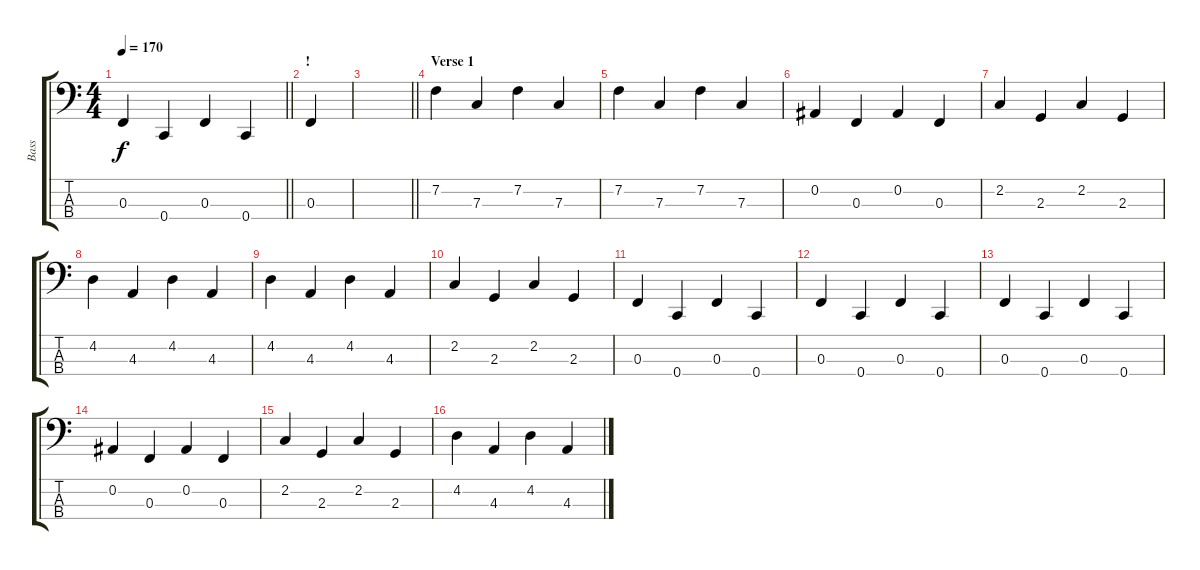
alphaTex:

\track ("Bass" "Bass") {instrument electricbasspick}
\staff {score tabs}
\tuning (Eb2 Bb1 F1 C1) {hide}
\ts (4 4)
\tempo 170
\clef f4
\barLineRight lightlight
\ks c
0.3.4{dy f} 0.4.4 0.3.4 0.4.4 |
\section ("" "! ")
0.3.4 |
\barLineRight lightlight
|
\section ("" "Verse 1")
7.2.4 7.3.4 7.2.4 7.3.4 |
7.2.4 7.3.4 7.2.4 7.3.4 |
0.2.4 0.3.4 0.2.4 0.3.4 |
2.2.4 2.3.4 2.2.4 2.3.4 |
4.2.4 4.3.4 4.2.4 4.3.4 |
4.2.4 4.3.4 4.2.4 4.3.4 |
2.2.4 2.3.4 2.2.4 2.3.4 |
0.3.4 0.4.4 0.3.4 0.4.4 |
0.3.4 0.4.4 0.3.4 0.4.4 |
0.3.4 0.4.4 0.3.4 0.4.4 |
0.2.4 0.3.4 0.2.4 0.3.4 |
2.2.4 2.3.4 2.2.4 2.3.4 |
4.2.4 4.3.4 4.2.4 4.3.4
